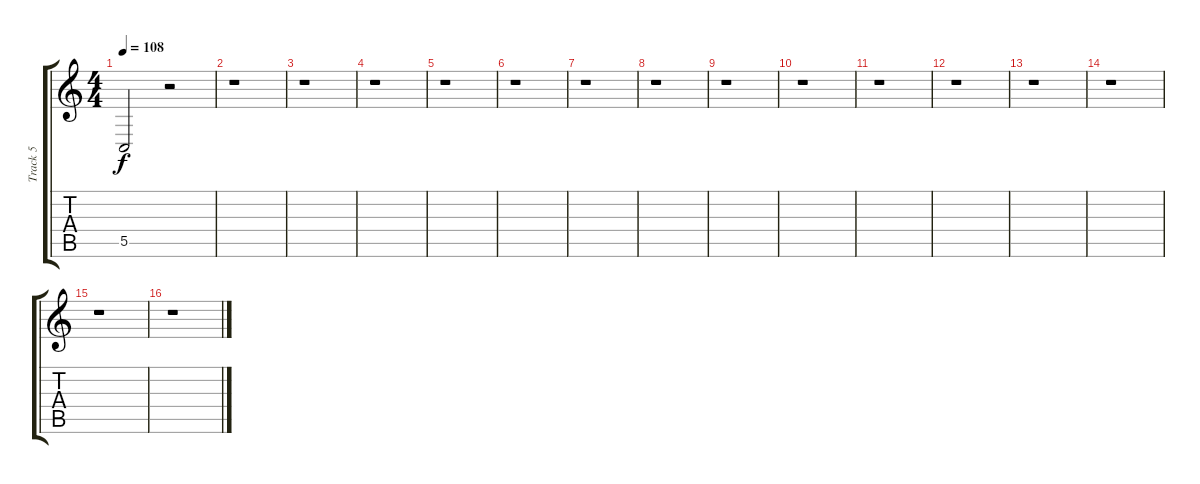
\track ("Track 5" "Track 5") {instrument lead2sawtooth}
\staff {score tabs}
\tuning (D4 A3 F3 C3 G2 C2) {hide}
\ts (4 4)
\tempo 108
\clef g2
\ks c
5.5{t}.2{dy f} r.2 |
r.1 |
r.1 |
r.1 |
r.1 |
r.1 |
r.1 |
r.1 |
r.1 |
r.1 |
r.1 |
r.1 |
r.1 |
r.1 |
r.1 |
r.1
